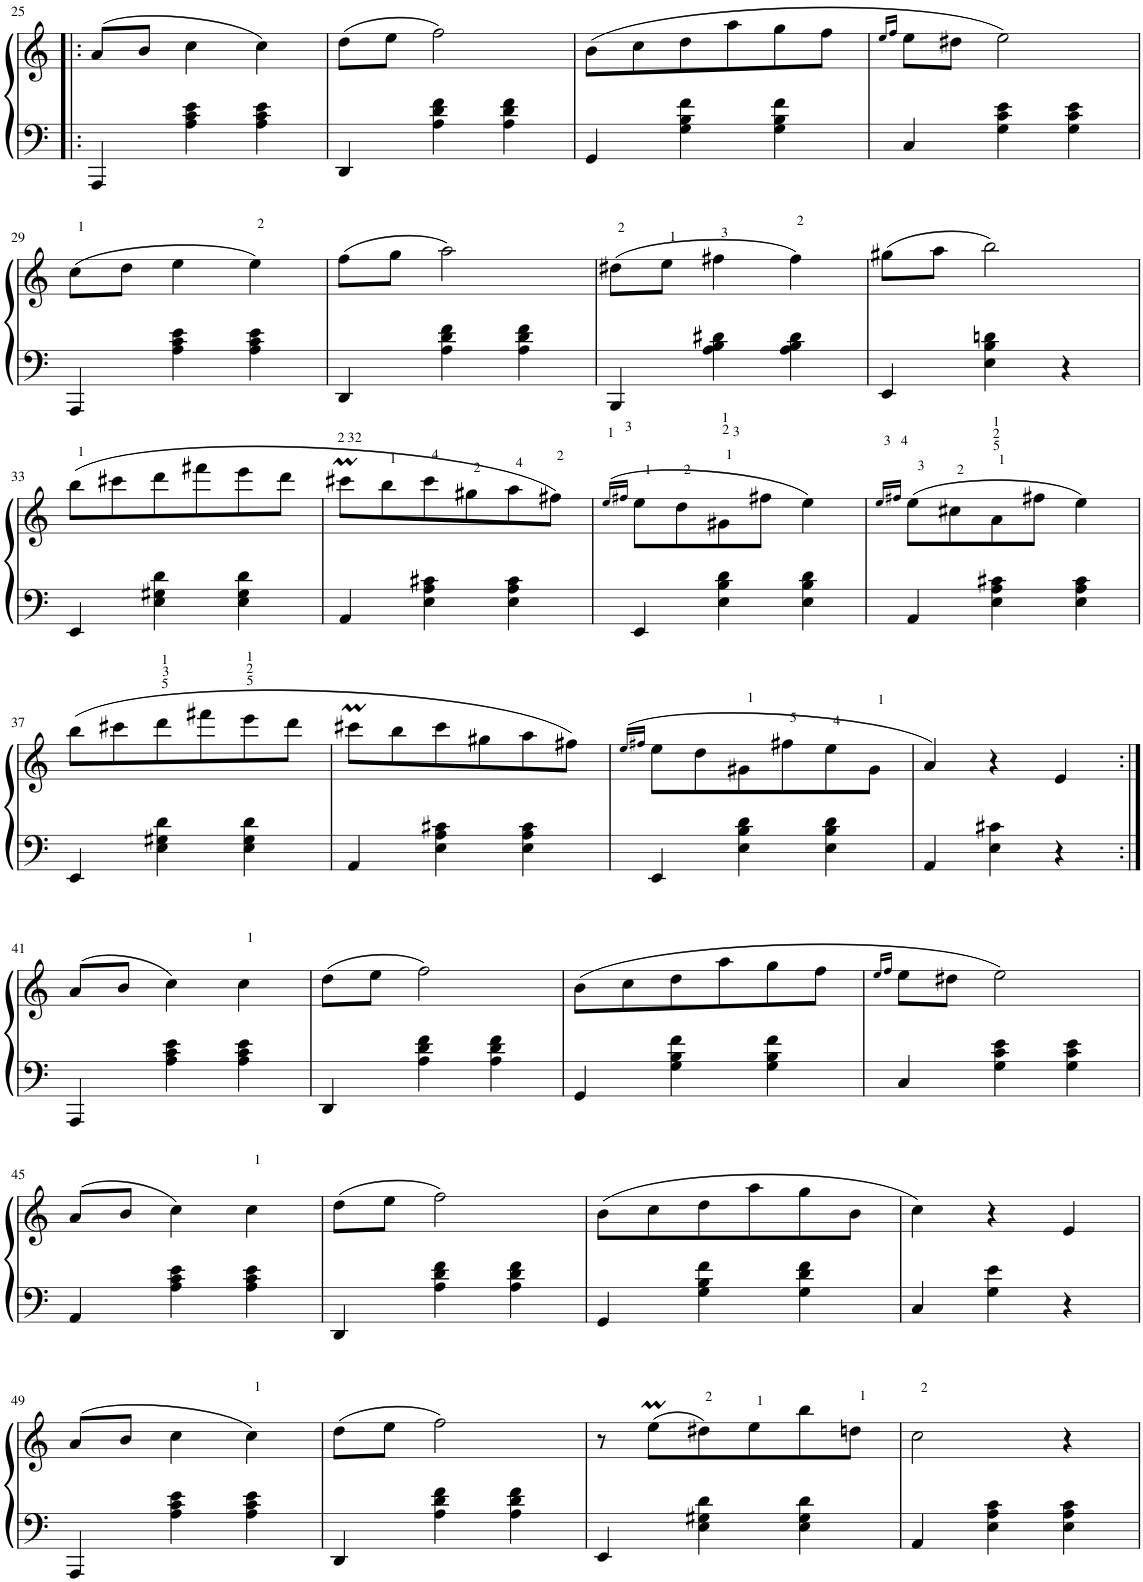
**kern	**kern
*part1	*part1
*staff2	*staff1
*I"Piano	*
*I'Pno.	*
!!LO:PB:g=z
*clefF4	*clefG2
*k[]	*k[]
*M3/4	*M3/4
=25!|:	=25!|:
4AAA/	(8a/L
.	8b/J
4A\ 4c\ 4e\	4cc\
4A\ 4c\ 4e\	4cc\)
=26	=26
4DD/	(8dd\L
.	8ee\J
4A\ 4d\ 4f\	2ff\)
4A\ 4d\ 4f\	.
=27	=27
4GG/	(8b\L
.	8cc\
4G\ 4B\ 4f\	8dd\
.	8aa\
4G\ 4B\ 4f\	8gg\
.	8ff\J
=28	=28
.	16qee/LL
.	16qff/JJ
4C/	8ee\L
.	8dd#X\J
4G\ 4c\ 4e\	2ee\)
4G\ 4c\ 4e\	.
!!LO:LB:g=z
=29	=29
4AAA/	(8cc\L
.	8dd\J
4A\ 4c\ 4e\	4ee\
4A\ 4c\ 4e\	4ee\)
=30	=30
4DD/	(8ff\L
.	8gg\J
4A\ 4d\ 4f\	2aa\)
4A\ 4d\ 4f\	.
=31	=31
4BBB/	(8dd#X\L
.	8ee\J
4A\ 4B\ 4d#X\	4ff#X\
4A\ 4B\ 4d#\	4ff#\)
=32	=32
4EE/	(8gg#X\L
.	8aa\J
4E\ 4B\ 4dn\	2bb\)
4r	.
!!LO:LB:g=z
=33	=33
4EE/	(8bb\L
.	8ccc#X\
4E\ 4G#X\ 4d\	8ddd\
.	8fff#X\
4E\ 4G#\ 4d\	8eee\
.	8ddd\J
=34	=34
4AA/	8ccc#Xm\L
.	8bb\
4E\ 4A\ 4c#X\	8ccc#\
.	8gg#X\
4E\ 4A\ 4c#\	8aa\
.	8ff#X\J)
=35	=35
.	(16qee/LL
.	16qff#X/JJ
4EE/	8ee\L
.	8dd\
4E\ 4B\ 4d\	8g#X\
.	8ff#X\J
4E\ 4B\ 4d\	4ee\)
=36	=36
.	16qee/LL
.	16qff#X/JJ
4AA/	(8ee\L
.	8cc#X\
4E\ 4A\ 4c#X\	8a\
.	8ff#X\J
4E\ 4A\ 4c#\	4ee\)
!!LO:LB:g=z
=37	=37
4EE/	(8bb\L
.	8ccc#X\
4E\ 4G#X\ 4d\	8ddd\
.	8fff#X\
4E\ 4G#\ 4d\	8eee\
.	8ddd\J
=38	=38
4AA/	8ccc#Xm\L
.	8bb\
4E\ 4A\ 4c#X\	8ccc#\
.	8gg#X\
4E\ 4A\ 4c#\	8aa\
.	8ff#X\J)
=39	=39
.	(16qee/LL
.	16qff#X/JJ
4EE/	8ee\L
.	8dd\
4E\ 4B\ 4d\	8g#X\
.	8ff#X\
4E\ 4B\ 4d\	8ee\
.	8g#\J
=40	=40
4AA/	4a/)
4E\ 4c#X\	4r
4r	4e/
!!LO:LB:g=z
=41:|!	=41:|!
4AAA/	(8a/L
.	8b/J
4A\ 4c\ 4e\	4cc\)
4A\ 4c\ 4e\	4cc\
=42	=42
4DD/	(8dd\L
.	8ee\J
4A\ 4d\ 4f\	2ff\)
4A\ 4d\ 4f\	.
=43	=43
4GG/	(8b\L
.	8cc\
4G\ 4B\ 4f\	8dd\
.	8aa\
4G\ 4B\ 4f\	8gg\
.	8ff\J
=44	=44
.	16qee/LL
.	16qff/JJ
4C/	8ee\L
.	8dd#X\J
4G\ 4c\ 4e\	2ee\)
4G\ 4c\ 4e\	.
!!LO:LB:g=z
=45	=45
4AA/	(8a/L
.	8b/J
4A\ 4c\ 4e\	4cc\)
4A\ 4c\ 4e\	4cc\
=46	=46
4DD/	(8dd\L
.	8ee\J
4A\ 4d\ 4f\	2ff\)
4A\ 4d\ 4f\	.
=47	=47
4GG/	(8b\L
.	8cc\
4G\ 4B\ 4f\	8dd\
.	8aa\
4G\ 4d\ 4f\	8gg\
.	8b\J
=48	=48
4C/	4cc\)
4G\ 4e\	4r
4r	4e/
!!LO:LB:g=z
=49	=49
4AAA/	(8a/L
.	8b/J
4A\ 4c\ 4e\	4cc\
4A\ 4c\ 4e\	4cc\)
=50	=50
4DD/	(8dd\L
.	8ee\J
4A\ 4d\ 4f\	2ff\)
4A\ 4d\ 4f\	.
=51	=51
4EE/	8r
.	(8eem\L
4E\ 4G#X\ 4d\	8dd#X\)
.	8ee\
4E\ 4G#\ 4d\	8bb\
.	8ddn\J
=52	=52
4AA/	2cc\
4E\ 4A\ 4c\	.
4E\ 4A\ 4c\	4r
=	=
*-	*-
